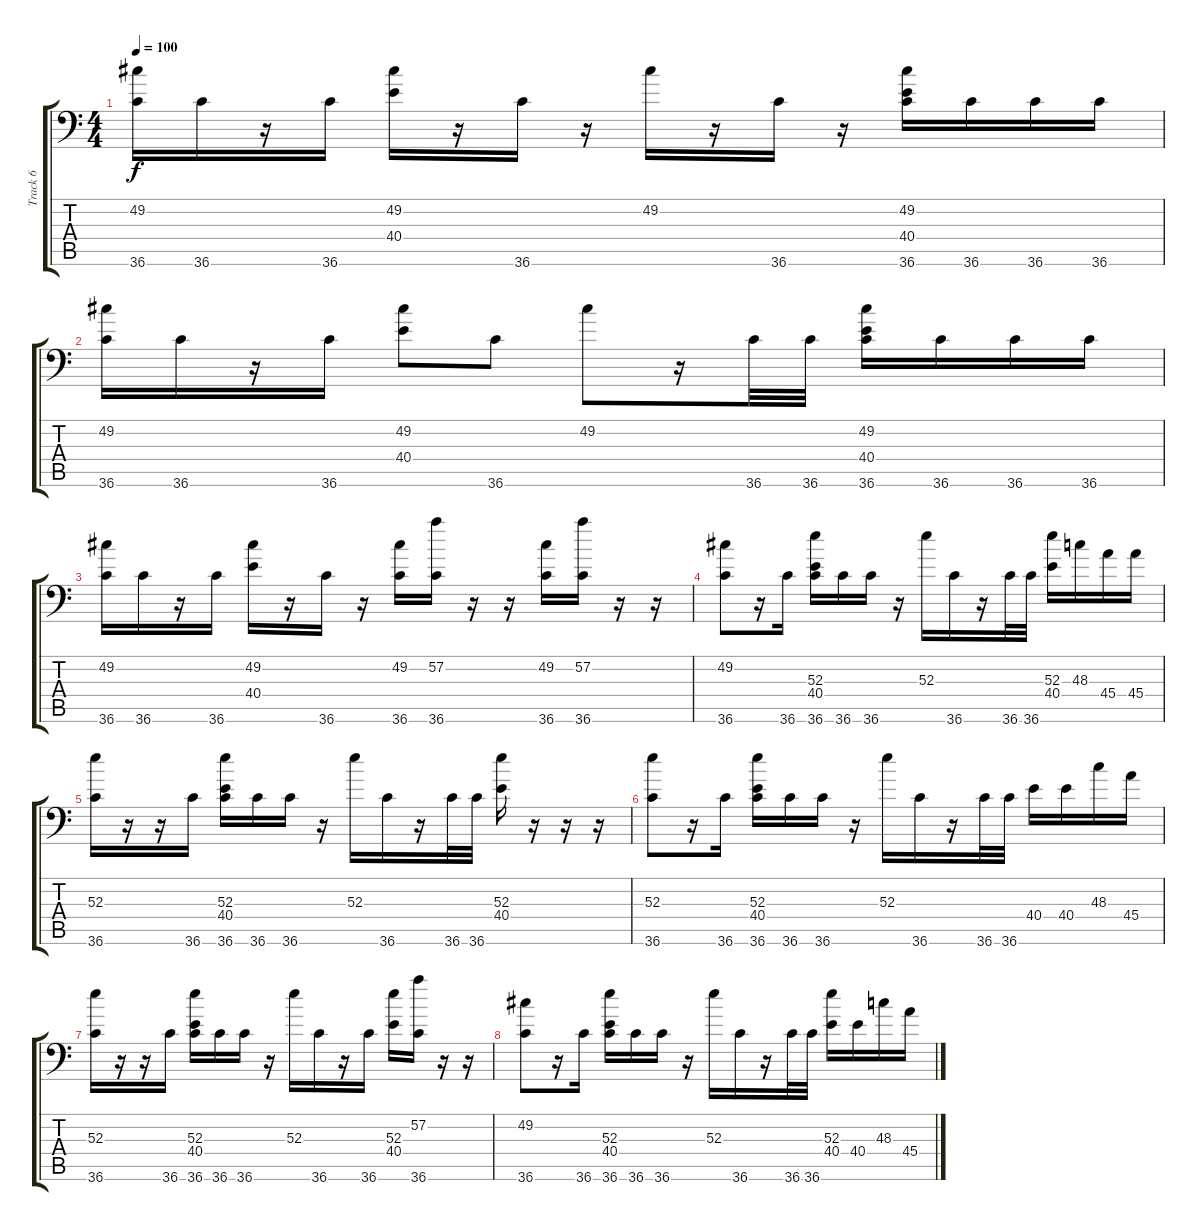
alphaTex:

\track ("Track 6" "Track 6") {instrument acousticgrandpiano}
\staff {score tabs}
\tuning (C-1 C-1 C-1 C-1 C-1 C-1) {hide}
\ts (4 4)
\tempo 100
\clef f4
\ks c
(49.2 36.6).16{dy f} 36.6.16 r.16 36.6.16 (49.2 40.4).16 r.16 36.6.16 r.16 49.2.16 r.16 36.6.16 r.16 (49.2 40.4 36.6).16 36.6.16 36.6.16 36.6.16 |
(49.2 36.6).16 36.6.16 r.16 36.6.16 (49.2 40.4).8 36.6.8 49.2.8 r.16 36.6.32 36.6.32 (49.2 40.4 36.6).16 36.6.16 36.6.16 36.6.16 |
(49.2 36.6).16 36.6.16 r.16 36.6.16 (49.2 40.4).16 r.16 36.6.16 r.16 (49.2 36.6).16 (57.2 36.6).16 r.16 r.16 (49.2 36.6).16 (57.2 36.6).16 r.16 r.16 |
(49.2 36.6).8 r.16 36.6.16 (52.3 40.4 36.6).16 36.6.16 36.6.16 r.16 52.3.16 36.6.16 r.16 36.6.32 36.6.32 (52.3 40.4).16 48.3.16 45.4.16 45.4.16 |
(52.3 36.6).16 r.16 r.16 36.6.16 (52.3 40.4 36.6).16 36.6.16 36.6.16 r.16 52.3.16 36.6.16 r.16 36.6.32 36.6.32 (52.3 40.4).16 r.16 r.16 r.16 |
(52.3 36.6).8 r.16 36.6.16 (52.3 40.4 36.6).16 36.6.16 36.6.16 r.16 52.3.16 36.6.16 r.16 36.6.32 36.6.32 40.4.16 40.4.16 48.3.16 45.4.16 |
(52.3 36.6).16 r.16 r.16 36.6.16 (52.3 40.4 36.6).16 36.6.16 36.6.16 r.16 52.3.16 36.6.16 r.16 36.6.16 (52.3 40.4).16 (57.2 36.6).16 r.16 r.16 |
(49.2 36.6).8 r.16 36.6.16 (52.3 40.4 36.6).16 36.6.16 36.6.16 r.16 52.3.16 36.6.16 r.16 36.6.32 36.6.32 (52.3 40.4).16 40.4.16 48.3.16 45.4.16
